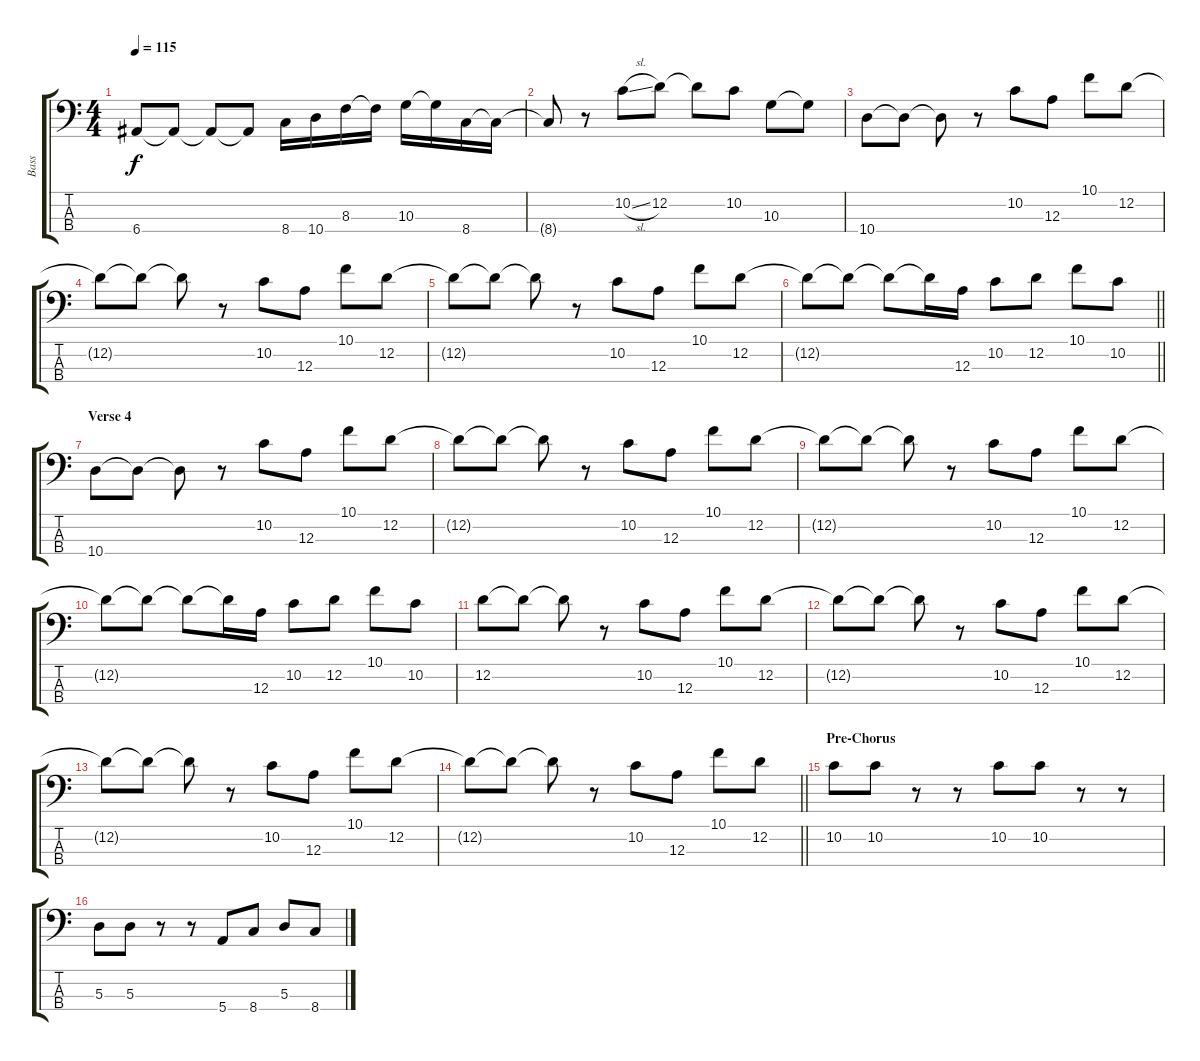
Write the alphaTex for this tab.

\track ("Bass" "Bass") {instrument electricbassfinger}
\staff {score tabs}
\tuning (G2 D2 A1 E1) {hide}
\ts (4 4)
\tempo 115
\clef f4
\ks c
6.4{t}.8{dy f} 6.4{t}.8 6.4{t}.8 6.4{t}.8 8.4.16 10.4.16 8.3.16 8.3{t}.16 10.3.16 10.3{t}.16 8.4.16 8.4{t}.16 |
8.4{t}.8 r.8 10.2{sl}.8 12.2.8 12.2{t}.8 10.2.8 10.3.8 10.3{t}.8 |
10.4.8 10.4{t}.8 10.4{t}.8 r.8 10.2.8 12.3.8 10.1.8 12.2.8 |
12.2{t}.8 12.2{t}.8 12.2{t}.8 r.8 10.2.8 12.3.8 10.1.8 12.2.8 |
12.2{t}.8 12.2{t}.8 12.2{t}.8 r.8 10.2.8 12.3.8 10.1.8 12.2.8 |
\barLineRight lightlight
12.2{t}.8 12.2{t}.8 12.2{t}.8 12.2{t}.16 12.3.16 10.2.8 12.2.8 10.1.8 10.2.8 |
\section ("" "Verse 4")
10.4.8 10.4{t}.8 10.4{t}.8 r.8 10.2.8 12.3.8 10.1.8 12.2.8 |
12.2{t}.8 12.2{t}.8 12.2{t}.8 r.8 10.2.8 12.3.8 10.1.8 12.2.8 |
12.2{t}.8 12.2{t}.8 12.2{t}.8 r.8 10.2.8 12.3.8 10.1.8 12.2.8 |
12.2{t}.8 12.2{t}.8 12.2{t}.8 12.2{t}.16 12.3.16 10.2.8 12.2.8 10.1.8 10.2.8 |
12.2.8 12.2{t}.8 12.2{t}.8 r.8 10.2.8 12.3.8 10.1.8 12.2.8 |
12.2{t}.8 12.2{t}.8 12.2{t}.8 r.8 10.2.8 12.3.8 10.1.8 12.2.8 |
12.2{t}.8 12.2{t}.8 12.2{t}.8 r.8 10.2.8 12.3.8 10.1.8 12.2.8 |
\barLineRight lightlight
12.2{t}.8 12.2{t}.8 12.2{t}.8 r.8 10.2.8 12.3.8 10.1.8 12.2.8 |
\section ("" "Pre-Chorus")
10.2.8 10.2.8 r.8 r.8 10.2.8 10.2.8 r.8 r.8 |
5.3.8 5.3.8 r.8 r.8 5.4.8 8.4.8 5.3.8 8.4.8
